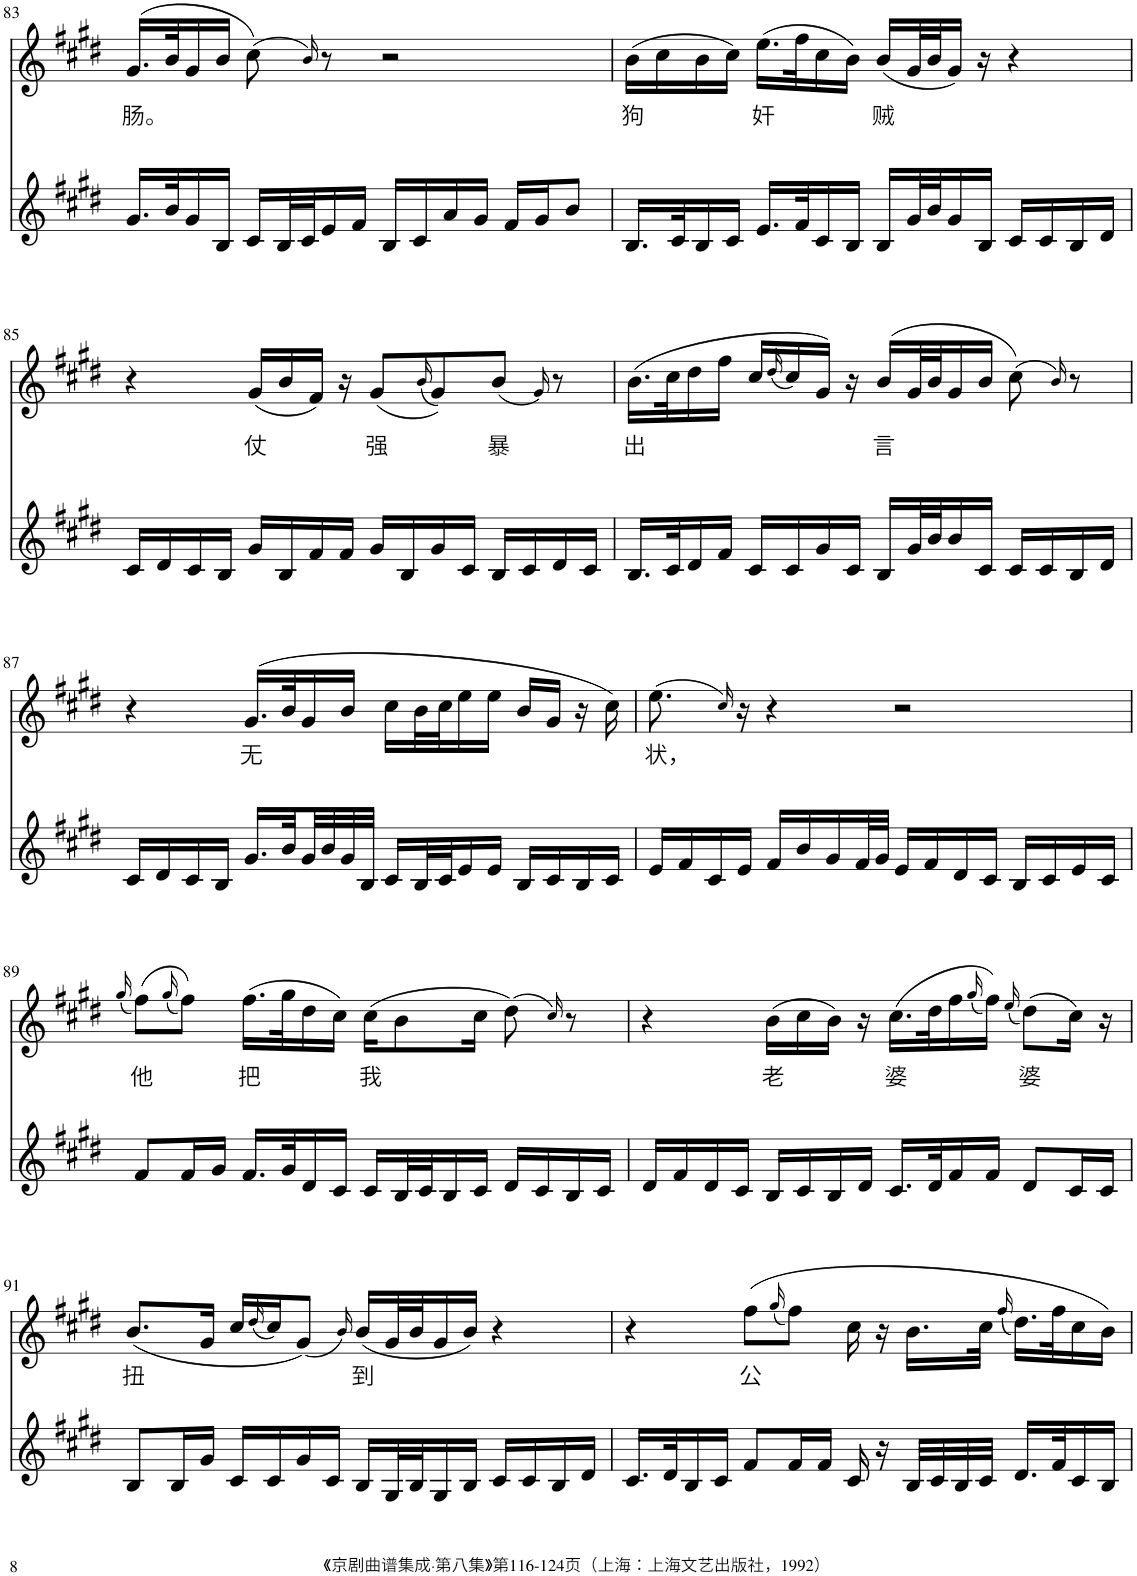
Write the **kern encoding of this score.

**kern	**kern	**text
*part2	*part1	*part1
*staff2	*staff1	*staff1
*I"Piano	*I"Piano	*
*I'Pno	*I'Pno	*
!!LO:PB:g=z
*clefG2	*clefG2	*
*k[f#c#g#d#]	*k[f#c#g#d#]	*
*M4/4	*M4/4	*
=83	=83	=83
!	!	!LO:LY:b
16.g#/LL	(16.g#/LL	肠。
32b/K	32b/K	.
16g#/	16g#/	.
16B/JJ	16b/JJ	.
16c#/LL	(8cc#\)	.
32B/L	.	.
32c#/J	.	.
.	16qb/)	.
16e/	8r	.
16f#/JJ	.	.
16B/LL	2r	.
16c#/	.	.
16a/	.	.
16g#/JJ	.	.
16f#/LL	.	.
16g#/J	.	.
8b/J	.	.
=84	=84	=84
!	!	!LO:LY:b
16.B/LL	(16b\LL	狗
.	16cc#\	.
32c#/K	.	.
16B/	16b\	.
16c#/JJ	16cc#\JJ)	.
!	!	!LO:LY:b
16.e/LL	(16.ee\LL	奸
32f#/K	32ff#\K	.
16c#/	16cc#\	.
16B/JJ	16b\JJ)	.
!	!	!LO:LY:b
16B/LL	(16b/LL	贼
32g#/L	32g#/L	.
32b/J	32b/J	.
16g#/	16g#/JJ)	.
16B/JJ	16r	.
16c#/LL	4r	.
16c#/	.	.
16B/	.	.
16d#/JJ	.	.
!!LO:LB:g=z
=85	=85	=85
16c#/LL	4r	.
16d#/	.	.
16c#/	.	.
16B/JJ	.	.
!	!	!LO:LY:b
16g#/LL	(16g#/LL	仗
16B/	16b/	.
16f#/	16f#/JJ)	.
16f#/JJ	16r	.
!	!	!LO:LY:b
16g#/LL	(8g#/L	强
16B/	.	.
.	(16qb/	.
16g#/	8g#/))	.
16c#/JJ	.	.
!	!	!LO:LY:b
16B/LL	(8b/J	暴
16c#/	.	.
.	16qg#/)	.
16d#/	8r	.
16c#/JJ	.	.
=86	=86	=86
!	!	!LO:LY:b
16.B/LL	(16.b\LL	出
32c#/K	32cc#\K	.
16d#/	16dd#\	.
16f#/JJ	16ff#\JJ	.
16c#/LL	16cc#/LL	.
.	(16qdd#/	.
16c#/	16cc#/)	.
16g#/	16g#/JJ)	.
16c#/JJ	16r	.
!	!	!LO:LY:b
16B/LL	(16b/LL	言
32g#/L	32g#/L	.
32b/J	32b/J	.
16b/	16g#/	.
16c#/JJ	16b/JJ	.
16c#/LL	(8cc#\)	.
16c#/	.	.
.	16qb/)	.
16B/	8r	.
16d#/JJ	.	.
!!LO:LB:g=z
=87	=87	=87
16c#/LL	4r	.
16d#/	.	.
16c#/	.	.
16B/JJ	.	.
!	!	!LO:LY:b
16.g#/LL	(16.g#/LL	无
32b/L	32b/K	.
32g#/	16g#/	.
32b/	.	.
32g#/	16b/JJ	.
32B/JJJ	.	.
16c#/LL	16cc#\LL	.
32B/L	32b\L	.
32c#/J	32cc#\J	.
16e/	16ee\	.
16e/JJ	16ee\JJ	.
16B/LL	16b/LL	.
16c#/	16g#/JJ	.
16B/	16r	.
16c#/JJ	16cc#\)	.
=88	=88	=88
!	!	!LO:LY:b
16e/LL	(8.ee\	状，
16f#/	.	.
16c#/	.	.
.	16qcc#/)	.
16e/JJ	16r	.
16f#/LL	4r	.
16b/	.	.
16g#/	.	.
32f#/L	.	.
32g#/JJJ	.	.
16e/LL	2r	.
16f#/	.	.
16d#/	.	.
16c#/JJ	.	.
16B/LL	.	.
16c#/	.	.
16e/	.	.
16c#/JJ	.	.
!!LO:LB:g=z
=89	=89	=89
.	(16qgg#/	.
!	!	!LO:LY:b
8f#/L	(8ff#\L)	他
.	(16qgg#/	.
16f#/L	8ff#\J))	.
16g#/JJ	.	.
!	!	!LO:LY:b
16.f#/LL	(16.ff#\LL	把
32g#/K	32gg#\K	.
16d#/	16dd#\	.
16c#/JJ	16cc#\JJ)	.
!	!	!LO:LY:b
16c#/LL	(16cc#\KL	我
32B/L	8b\	.
32c#/J	.	.
16B/	.	.
16c#/JJ	16cc#\Jk	.
16d#/LL	(8dd#\)	.
16c#/	.	.
.	16qcc#/)	.
16B/	8r	.
16c#/JJ	.	.
=90	=90	=90
16d#/LL	4r	.
16f#/	.	.
16d#/	.	.
16c#/JJ	.	.
!	!	!LO:LY:b
16B/LL	(16b\LL	老
16c#/	16cc#\	.
16B/	16b\JJ)	.
16d#/JJ	16r	.
!	!	!LO:LY:b
16.c#/LL	(16.cc#\LL	婆
32d#/K	32dd#\K	.
16f#/	16ff#\	.
.	(16qgg#/	.
16f#/JJ	16ff#\JJ))	.
.	(16qee/	.
!	!	!LO:LY:b
8d#/L	(8dd#\L)	婆
16c#/L	16cc#\Jk)	.
16c#/JJ	16r	.
!!LO:LB:g=z
=91	=91	=91
!	!	!LO:LY:b
8B/L	(8.b/L	扭
16B/L	.	.
16g#/JJ	16g#/Jk	.
16c#/LL	16cc#/LL	.
.	(16qdd#/	.
16c#/	16cc#/J)	.
16g#/	(8g#/J)	.
16c#/JJ	.	.
.	16qb/)	.
!	!	!LO:LY:b
16B/LL	(16b/LL	到
32G#/L	32g#/L	.
32B/J	32b/J	.
16G#/	16g#/	.
16B/JJ	16b/JJ)	.
16c#/LL	4r	.
16c#/	.	.
16B/	.	.
16d#/JJ	.	.
=92	=92	=92
16.c#/LL	4r	.
32d#/K	.	.
16B/	.	.
16c#/JJ	.	.
!	!	!LO:LY:b
8f#/L	(8ff#\L	公
.	(16qgg#/	.
16f#/L	8ff#\J)	.
16f#/JJ	.	.
16c#/	16cc#\	.
16r	16r	.
32B/LLL	16.b\LL	.
32c#/	.	.
32B/	.	.
32c#/JJJ	32cc#\JJk	.
.	(16qff#/	.
16.d#/LL	16.dd#\LL)	.
32f#/K	32ff#\K	.
16c#/	16cc#\	.
16B/JJ	16b\JJ)	.
=	=	=
*-	*-	*-
